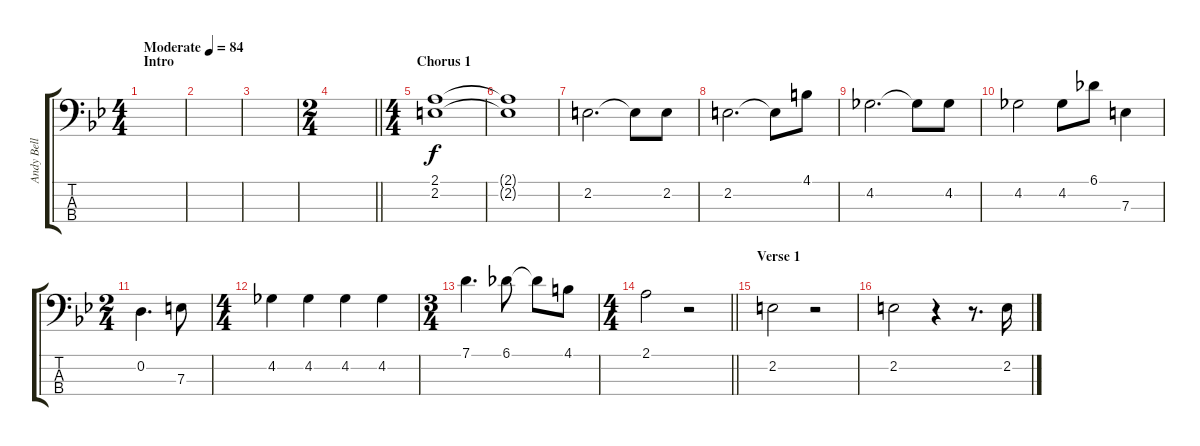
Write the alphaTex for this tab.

\track ("Andy Bell" "Andy Bell") {instrument electricbassfinger}
\staff {score tabs}
\tuning (G2 D2 A1 E1) {hide}
\ts (4 4)
\section ("" "Intro")
\tempo (84 "Moderate")
\clef f4
\ks bb
|
|
|
\ts (2 4)
\barLineRight lightlight
|
\ts (4 4)
\section ("" "Chorus 1")
(2.1 2.2).1 |
(2.1{t} 2.2{t}).1 |
2.2.2{d} 2.2{t}.8 2.2.8 |
2.2.2{d} 2.2{t}.8 4.1.8 |
4.2.2{d} 4.2{t}.8 4.2.8 |
4.2.2 4.2.8 6.1.8 7.3.4 |
\ts (2 4)
0.2.4{d} 7.3.8 |
\ts (4 4)
4.2.4 4.2.4 4.2.4 4.2.4 |
\ts (3 4)
7.1.4{d} 6.1.8 6.1{t}.8 4.1.8 |
\ts (4 4)
\barLineRight lightlight
2.1.2 r.2 |
\section ("" "Verse 1")
2.2.2 r.2 |
2.2.2 r.4 r.8{d} 2.2.16
